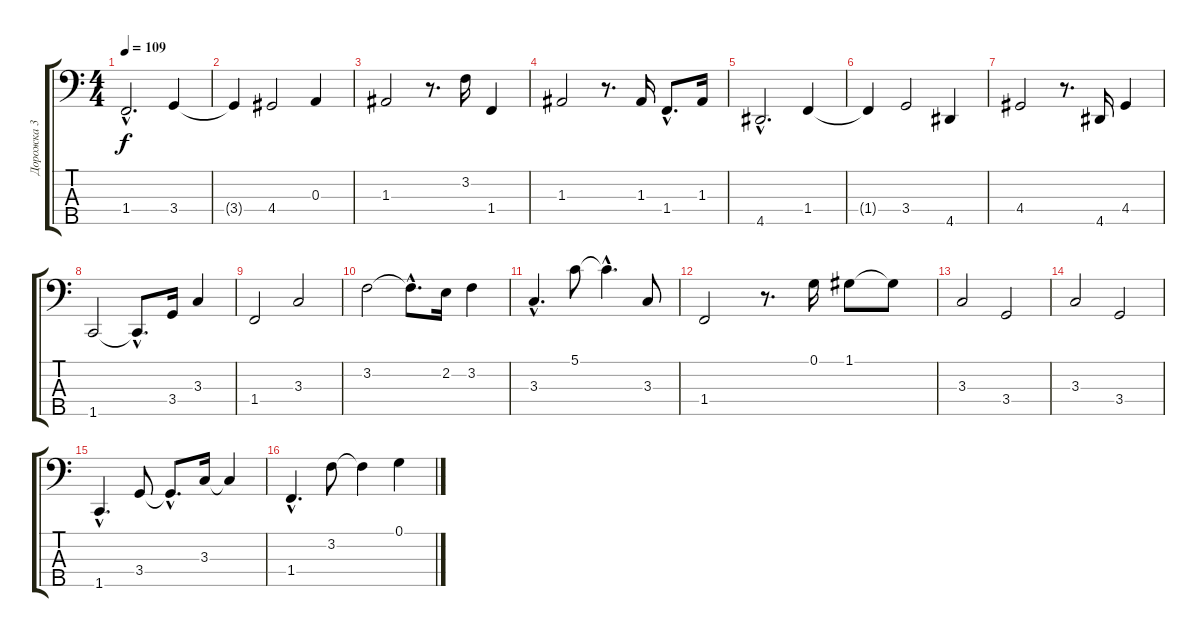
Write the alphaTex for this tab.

\track ("Дорожка 3" "Дорожка 3") {instrument acousticbass}
\staff {score tabs}
\tuning (G2 D2 A1 E1 B0) {hide}
\ts (4 4)
\tempo 109
\clef f4
\ks c
1.4{hac}.2{d dy f instrument acousticbass} 3.4.4 |
3.4{t}.4 4.4.2 0.3.4 |
1.3.2 r.8{d} 3.2.16 1.4.4 |
1.3.2 r.8{d} 1.3.16 1.4{hac}.8{d} 1.3.16 |
4.5{hac}.2{d} 1.4.4 |
1.4{t}.4 3.4.2 4.5.4 |
4.4.2 r.8{d} 4.5.16 4.4.4 |
1.5.2 1.5{hac t}.8{d} 3.4.16 3.3.4 |
1.4.2 3.3.2 |
3.2.2 3.2{hac t}.8{d} 2.2.16 3.2.4 |
3.3{hac}.4{d} 5.1.8 5.1{hac t}.4{d} 3.3.8 |
1.4.2 r.8{d} 0.1.16 1.1.8 1.1{t}.8 |
3.3.2 3.4.2 |
3.3.2 3.4.2 |
1.5{hac}.4{d} 3.4.8 3.4{hac t}.8{d} 3.3.16 3.3{t}.4 |
1.4{hac}.4{d} 3.2.8 3.2{t}.4 0.1.4
